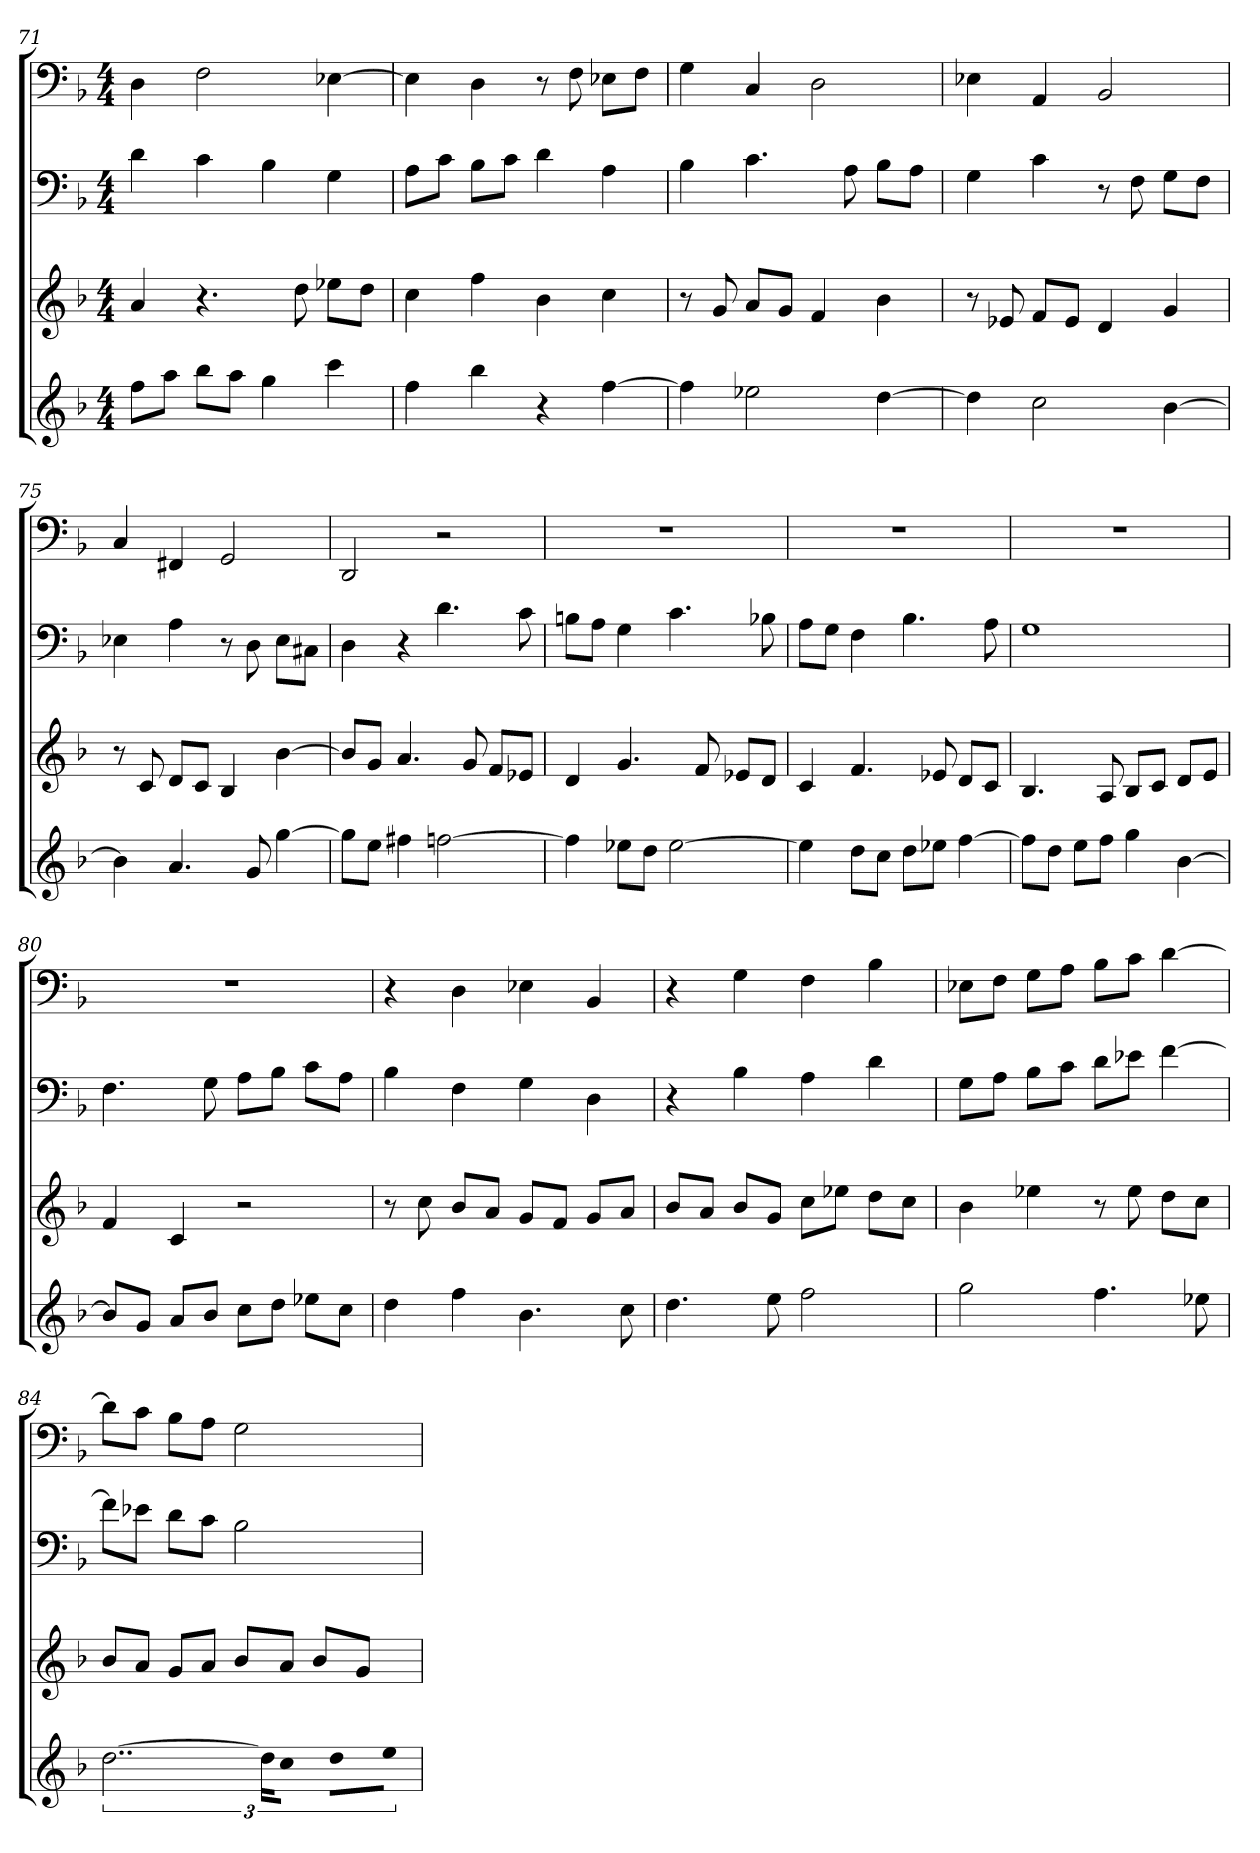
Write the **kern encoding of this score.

**kern	**kern	**kern	**kern
*part4	*part3	*part2	*part1
*staff4	*staff3	*staff2	*staff1
*k[b-]	*k[b-]	*k[b-]	*k[b-]
*d:	*d:	*d:	*d:
*M4/4	*M4/4	*M4/4	*M4/4
=71	=71	=71	=71
8ffL	4a	4d	4D
8aaJ	.	.	.
8bb-L	4.r	4c	2F
8aaJ	.	.	.
4gg	.	4B-	.
.	8dd	.	.
4ccc	8ee-XL	4G	[4E-X
.	8ddJ	.	.
=72	=72	=72	=72
4ff	4cc	8AL	4E-]
.	.	8cJ	.
4bb-	4ff	8B-L	4D
.	.	8cJ	.
4r	4b-	4d	8r
.	.	.	8F
[4ff	4cc	4A	8E-XL
.	.	.	8FJ
=73	=73	=73	=73
4ff]	8r	4B-	4G
.	8g	.	.
2ee-X	8aL	4.c	4C
.	8gJ	.	.
.	4f	.	2D
.	.	8A	.
[4dd	4b-	8B-L	.
.	.	8AJ	.
=74	=74	=74	=74
4dd]	8r	4G	4E-X
.	8e-X	.	.
2cc	8fL	4c	4AA
.	8e-J	.	.
.	4d	8r	2BB-
.	.	8F	.
[4b-	4g	8GL	.
.	.	8FJ	.
=75	=75	=75	=75
4b-]	8r	4E-X	4C
.	8c	.	.
4.a	8dL	4A	4FF#X
.	8cJ	.	.
.	4B-	8r	2GG
8g	.	8D	.
[4gg	[4b-	8E-L	.
.	.	8C#XJ	.
=76	=76	=76	=76
8ggL]	8b-L]	4D	2DD
8eeJ	8gJ	.	.
4ff#X	4.a	4r	.
[2ffn	.	4.d	2r
.	8g	.	.
.	8fL	.	.
.	8e-XJ	8c	.
=77	=77	=77	=77
4ff]	4d	8BnL	1r
.	.	8AJ	.
8ee-XL	4.g	4G	.
8ddJ	.	.	.
[2ee-	.	4.c	.
.	8f	.	.
.	8e-XL	.	.
.	8dJ	8B-X	.
=78	=78	=78	=78
4ee-]	4c	8AL	1r
.	.	8GJ	.
8ddL	4.f	4F	.
8ccJ	.	.	.
8ddL	.	4.B-	.
8ee-XJ	8e-X	.	.
[4ff	8dL	.	.
.	8cJ	8A	.
=79	=79	=79	=79
8ffL]	4.B-	1G	1r
8ddJ	.	.	.
8eeL	.	.	.
8ffJ	8A	.	.
4gg	8B-L	.	.
.	8cJ	.	.
[4b-	8dL	.	.
.	8eJ	.	.
=80	=80	=80	=80
8b-L]	4f	4.F	1r
8gJ	.	.	.
8aL	4c	.	.
8b-J	.	8G	.
8ccL	2r	8AL	.
8ddJ	.	8B-J	.
8ee-XL	.	8cL	.
8ccJ	.	8AJ	.
=81	=81	=81	=81
4dd	8r	4B-	4r
.	8cc	.	.
4ff	8b-L	4F	4D
.	8aJ	.	.
4.b-	8gL	4G	4E-X
.	8fJ	.	.
.	8gL	4D	4BB-
8cc	8aJ	.	.
=82	=82	=82	=82
4.dd	8b-L	4r	4r
.	8aJ	.	.
.	8b-L	4B-	4G
8ee	8gJ	.	.
2ff	8ccL	4A	4F
.	8ee-XJ	.	.
.	8ddL	4d	4B-
.	8ccJ	.	.
=83	=83	=83	=83
2gg	4b-	8GL	8E-XL
.	.	8AJ	8FJ
.	4ee-X	8B-L	8GL
.	.	8cJ	8AJ
4.ff	8r	8dL	8B-L
.	8ee-	8e-XJ	8cJ
.	8ddL	[4f	[4d
8ee-X	8ccJ	.	.
=84	=84	=84	=84
[3..dd	8b-L	8fL]	8dL]
.	8aJ	8e-XJ	8cJ
.	8gL	8dL	8B-L
.	8aJ	8cJ	8AJ
.	8b-L	2B-	2G
24ddKL]	.	.	.
8ccJ	8aJ	.	.
8ddL	8b-L	.	.
8eeJ	8gJ	.	.
=	=	=	=
*-	*-	*-	*-
